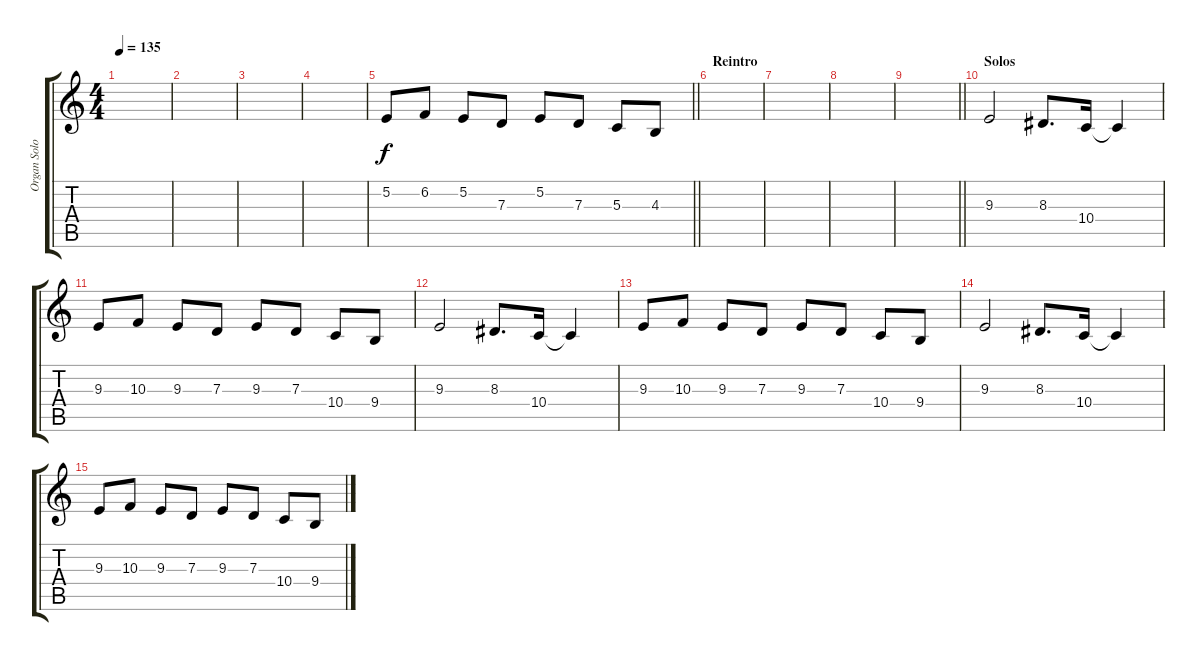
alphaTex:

\track ("Organ Solo" "Organ Solo") {instrument drawbarorgan}
\staff {score tabs}
\tuning (E4 B3 G3 D3 A2 E2) {hide}
\ts (4 4)
\tempo 135
\clef g2
\ks c
|
|
|
|
\barLineRight lightlight
5.2.8 6.2.8 5.2.8 7.3.8 5.2.8 7.3.8 5.3.8 4.3.8 |
\section ("" "Reintro")
|
|
|
\barLineRight lightlight
|
\section ("" "Solos")
9.3.2 8.3.8{d} 10.4.16 10.4{t}.4 |
9.3.8 10.3.8 9.3.8 7.3.8 9.3.8 7.3.8 10.4.8 9.4.8 |
9.3.2 8.3.8{d} 10.4.16 10.4{t}.4 |
9.3.8 10.3.8 9.3.8 7.3.8 9.3.8 7.3.8 10.4.8 9.4.8 |
9.3.2 8.3.8{d} 10.4.16 10.4{t}.4 |
9.3.8 10.3.8 9.3.8 7.3.8 9.3.8 7.3.8 10.4.8 9.4.8
